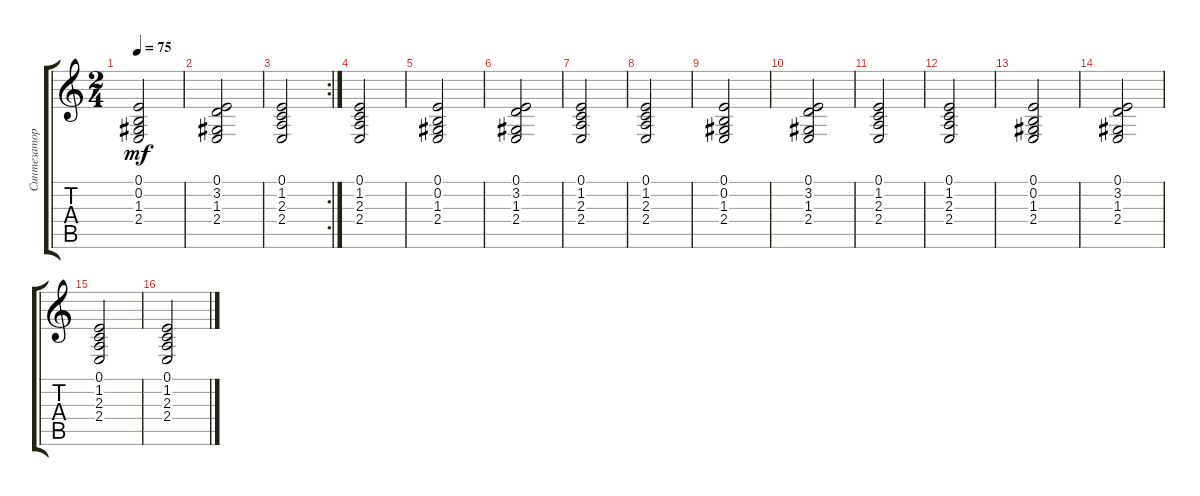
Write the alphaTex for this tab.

\track ("Синтезатор" "Синтезатор") {instrument lead1square}
\staff {score tabs}
\tuning (E4 B3 G3 D3 A2 E2) {hide}
\ts (2 4)
\tempo 75
\clef g2
\ks c
(0.1 0.2 1.3 2.4).2{dy mf} |
(0.1 3.2 1.3 2.4).2 |
\rc 2
(0.1 1.2 2.3 2.4).2 |
(0.1 1.2 2.3 2.4).2 |
(0.1 0.2 1.3 2.4).2 |
(0.1 3.2 1.3 2.4).2 |
(0.1 1.2 2.3 2.4).2 |
(0.1 1.2 2.3 2.4).2 |
(0.1 0.2 1.3 2.4).2 |
(0.1 3.2 1.3 2.4).2 |
(0.1 1.2 2.3 2.4).2 |
(0.1 1.2 2.3 2.4).2 |
(0.1 0.2 1.3 2.4).2 |
(0.1 3.2 1.3 2.4).2 |
(0.1 1.2 2.3 2.4).2 |
(0.1 1.2 2.3 2.4).2
